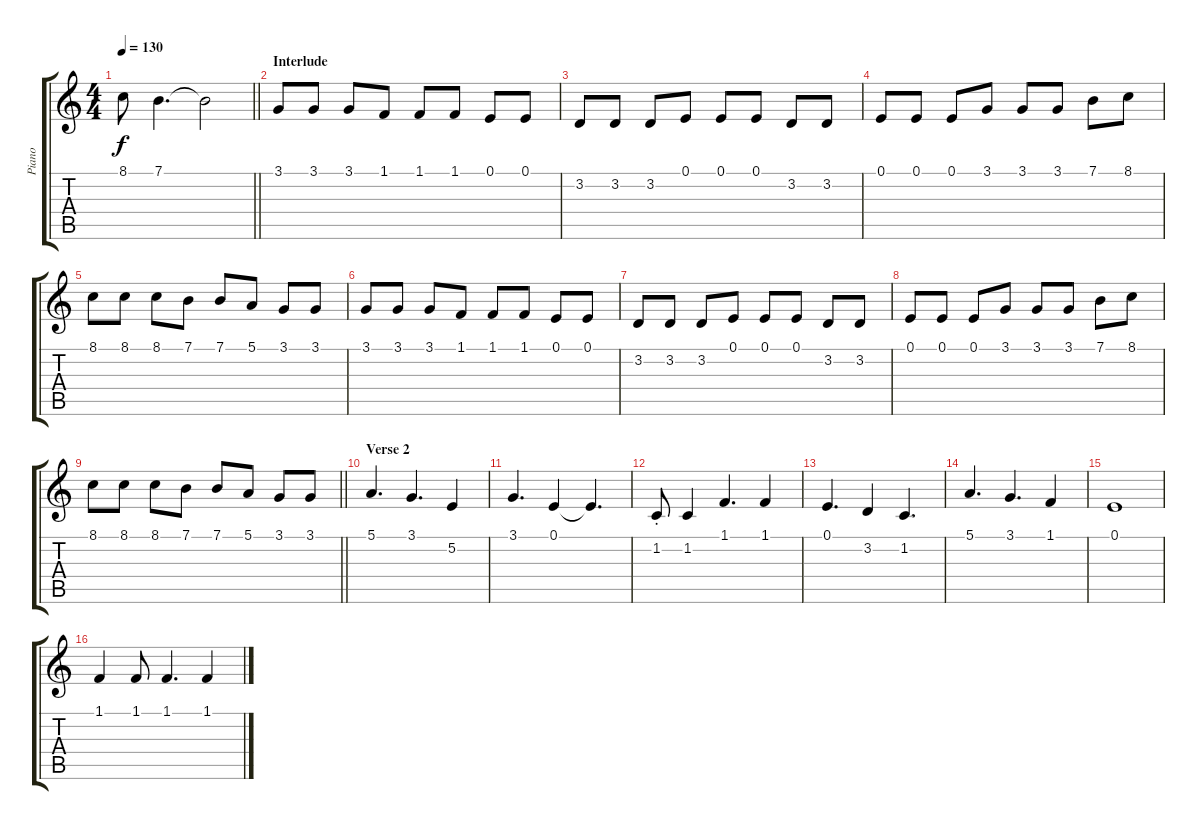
\track ("Piano" "Piano") {instrument acousticgrandpiano}
\staff {score tabs}
\tuning (E4 B3 G3 D3 A2 E2) {hide}
\ts (4 4)
\tempo 130
\clef g2
\barLineRight lightlight
\ks c
8.1{t}.8{dy f} 7.1.4{d} 7.1{t}.2 |
\section ("" "Interlude")
3.1.8 3.1.8 3.1.8 1.1.8 1.1.8 1.1.8 0.1.8 0.1.8 |
3.2.8 3.2.8 3.2.8 0.1.8 0.1.8 0.1.8 3.2.8 3.2.8 |
0.1.8 0.1.8 0.1.8 3.1.8 3.1.8 3.1.8 7.1.8 8.1.8 |
8.1.8 8.1.8 8.1.8 7.1.8 7.1.8 5.1.8 3.1.8 3.1.8 |
3.1.8 3.1.8 3.1.8 1.1.8 1.1.8 1.1.8 0.1.8 0.1.8 |
3.2.8 3.2.8 3.2.8 0.1.8 0.1.8 0.1.8 3.2.8 3.2.8 |
0.1.8 0.1.8 0.1.8 3.1.8 3.1.8 3.1.8 7.1.8 8.1.8 |
\barLineRight lightlight
8.1.8 8.1.8 8.1.8 7.1.8 7.1.8 5.1.8 3.1.8 3.1.8 |
\section ("" "Verse 2")
5.1.4{d} 3.1.4{d} 5.2.4 |
3.1.4{d} 0.1.4 0.1{t}.4{d} |
1.2{st}.8 1.2.4 1.1.4{d} 1.1.4 |
0.1.4{d} 3.2.4 1.2.4{d} |
5.1.4{d} 3.1.4{d} 1.1.4 |
0.1.1 |
1.1.4 1.1.8 1.1.4{d} 1.1.4
